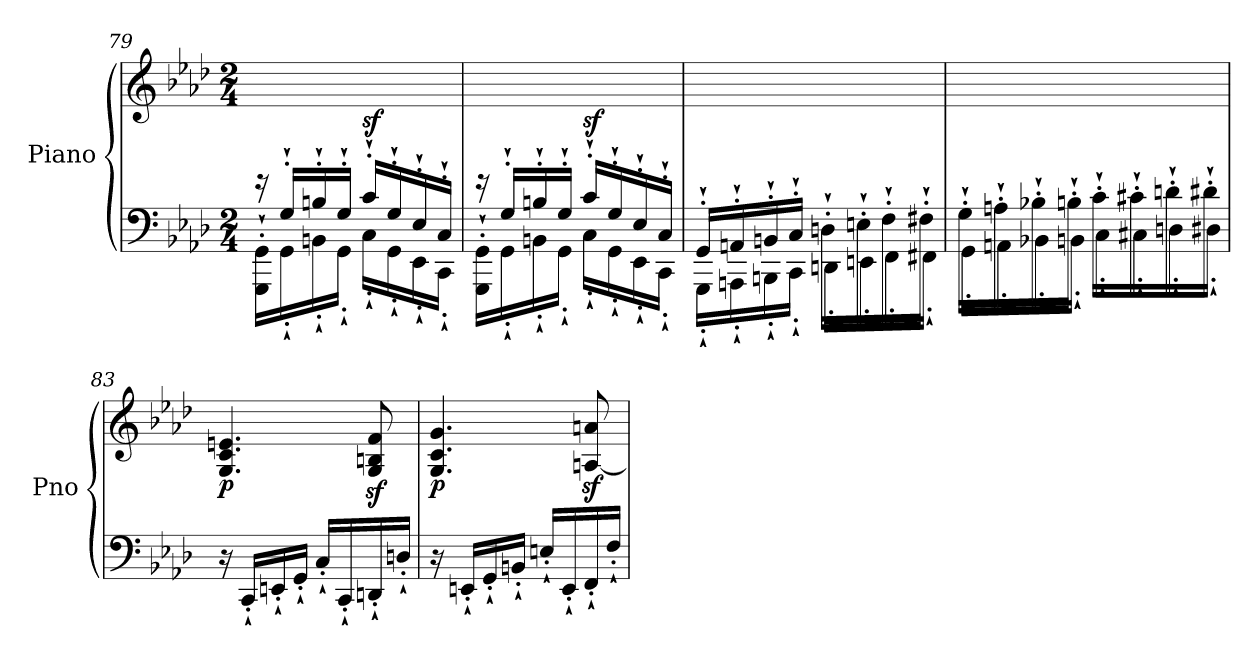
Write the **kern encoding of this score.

**kern	**kern	**dynam
*part1	*part1	*part1
*staff2	*staff1	*staff1/2
*I"Piano	*	*
*I'Pno	*	*
!!LO:LB:g=z
*clefF4	*clefG2	*
*k[b-e-a-d-]	*k[b-e-a-d-]	*
*M2/4	*M2/4	*
=79	=79	=79
*^	*	*
16ryy	16GGG\`' 16GG\`'LL	16rEE	.
16G`'/LL	16GG`'\	8.ryy	.
16Bn`'/	16BBn`'\	.	.
16G`'/JJ	16GG`'\JJ	.	.
!	!	!	!LO:DY:b
16c`'/LL	16C`'\LL	4ryy	sf
16G`'/	16GG`'\	.	.
16E-`'/	16EE-`'\	.	.
16C`'/JJ	16CC`'\JJ	.	.
=80	=80	=80	=80
16ryy	16GGG\`' 16GG\`'LL	16rEE	.
16G`'/LL	16GG`'\	8.ryy	.
16Bn`'/	16BBn`'\	.	.
16G`'/JJ	16GG`'\JJ	.	.
!	!	!	!LO:DY:b
16c`'/LL	16C`'\LL	4ryy	sf
16G`'/	16GG`'\	.	.
16E-`'/	16EE-`'\	.	.
16C`'/JJ	16CC`'\JJ	.	.
=81	=81	=81	=81
!	!	!	!LO:DY:b
16GG`'/LL	16GGG`'\LL	2ryy	other-dynamics
16AAn`'/	16AAAn`'\	.	.
16BBn`'/	16BBBn`'\	.	.
16C`'/JJ	16CC`'\JJ	.	.
16Dn`'\LL	16DDn`'\LL	.	.
16En`'\	16EEn`'\	.	.
16F`'\	16FF`'\	.	.
16F#X`'\JJ	16FF#X`'\JJ	.	.
=82	=82	=82	=82
16G`'\LL	16GG`'\LL	2ryy	.
16An`'\	16AAn`'\	.	.
16B-X`'\	16BB-X`'\	.	.
16Bn`'\JJ	16BBn`'\JJ	.	.
16c`'\LL	16C`'\LL	.	.
16c#X`'\	16C#X`'\	.	.
16dn`'\	16Dn`'\	.	.
16d#X`'\JJ	16D#X`'\JJ	.	.
!!LO:LB:g=z
=83	=83	=83	=83
!	!	!	!LO:DY:b
*v	*v	*	*
16r	4.G/ 4.c/ 4.en/	p
16CC`'/LL	.	.
16EEn`'/	.	.
16GG`'/JJ	.	.
16C`'/LL	.	.
16CC`'/	.	.
16DDn`'/	8G/z> 8Bn/z> 8f/z>	.
16Dn`'/JJ	.	.
=84	=84	=84
!	!	!LO:DY:b
16r	4.G/ 4.c/ 4.g/	p
16EEn`'/LL	.	.
16GG`'/	.	.
16BBn`'/JJ	.	.
16En`'/LL	.	.
16EE`'/	.	.
16FF`'/	[8An/z> 8an/z>	.
16F`'/JJ	.	.
=	=	=
*-	*-	*-
